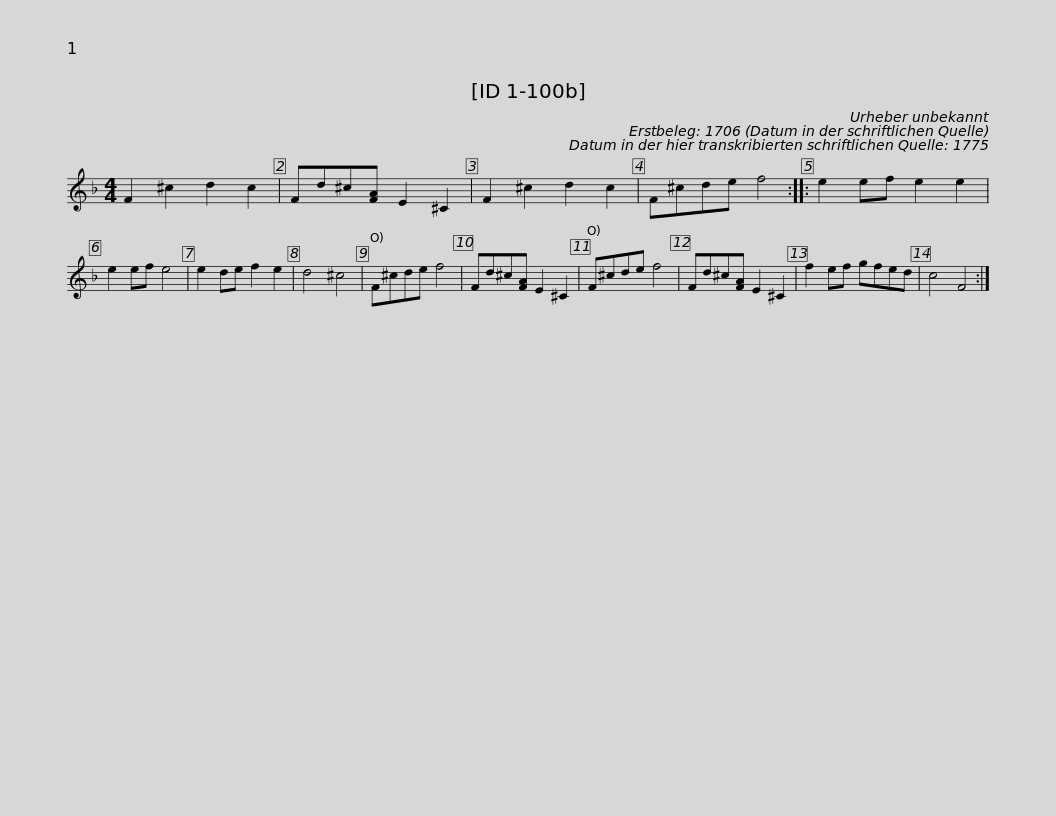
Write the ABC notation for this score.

X:1
L:1/8
M:4/4
I:linebreak $
K:Dmin
V:1 treble
V:1
 F2 ^c2 d2 c2 | Fd^c[FA] E2 ^C2 | F2 ^c2 d2 c2 | F^cde f4 :: e2 ef e2 e2 | %5
 e2 ef e4 | e2 de f2 e2 | d4 ^c4 |$ F^cde f4 | Fd^c[FA] E2 ^C2 | %10
 F^cde f4 | Fd^c[FA] E2 ^C2 | f2 ef gfed | c4 F4 :| %14
